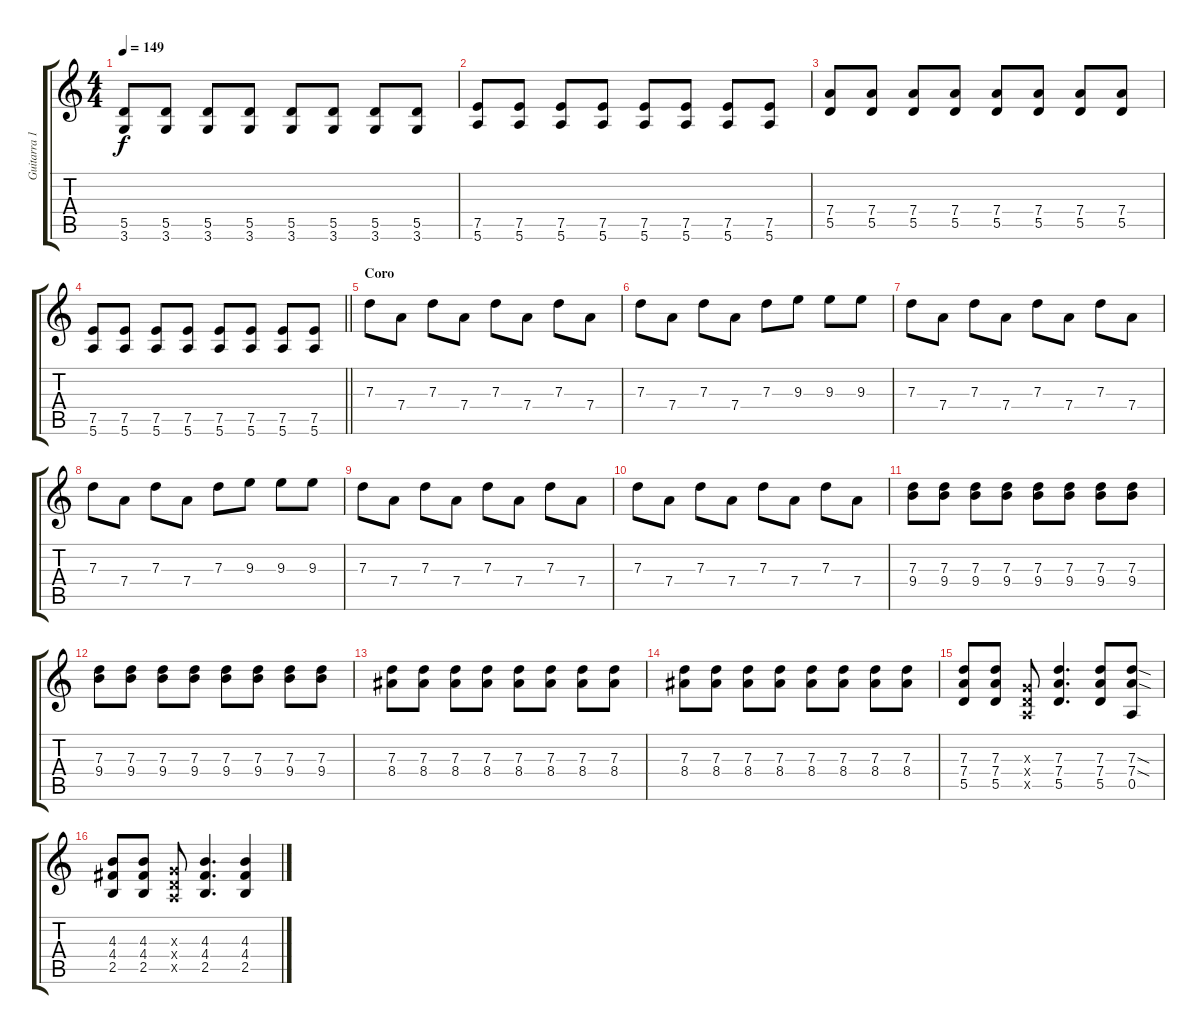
\track ("Guitarra 1 RSE" "Guitarra 1") {instrument overdrivenguitar}
\staff {score tabs}
\tuning (E4 B3 G3 D3 A2 E2) {hide}
\ts (4 4)
\tempo 149
\clef g2
\ks c
(5.5 3.6).8{dy f} (5.5 3.6).8 (5.5 3.6).8 (5.5 3.6).8 (5.5 3.6).8 (5.5 3.6).8 (5.5 3.6).8 (5.5 3.6).8 |
(7.5 5.6).8 (7.5 5.6).8 (7.5 5.6).8 (7.5 5.6).8 (7.5 5.6).8 (7.5 5.6).8 (7.5 5.6).8 (7.5 5.6).8 |
(7.4 5.5).8 (7.4 5.5).8 (7.4 5.5).8 (7.4 5.5).8 (7.4 5.5).8 (7.4 5.5).8 (7.4 5.5).8 (7.4 5.5).8 |
\barLineRight lightlight
(7.5 5.6).8 (7.5 5.6).8 (7.5 5.6).8 (7.5 5.6).8 (7.5 5.6).8 (7.5 5.6).8 (7.5 5.6).8 (7.5 5.6).8 |
\section ("" "Coro")
7.3.8{volume 9 balance 2} 7.4.8 7.3.8 7.4.8 7.3.8 7.4.8 7.3.8 7.4.8 |
7.3.8 7.4.8 7.3.8 7.4.8 7.3.8 9.3.8 9.3.8 9.3.8 |
7.3.8 7.4.8 7.3.8 7.4.8 7.3.8 7.4.8 7.3.8 7.4.8 |
7.3.8 7.4.8 7.3.8 7.4.8 7.3.8 9.3.8 9.3.8 9.3.8 |
7.3.8 7.4.8 7.3.8 7.4.8 7.3.8 7.4.8 7.3.8 7.4.8 |
7.3.8 7.4.8 7.3.8 7.4.8 7.3.8 7.4.8 7.3.8 7.4.8 |
(7.3 9.4).8 (7.3 9.4).8 (7.3 9.4).8 (7.3 9.4).8 (7.3 9.4).8 (7.3 9.4).8 (7.3 9.4).8 (7.3 9.4).8 |
(7.3 9.4).8 (7.3 9.4).8 (7.3 9.4).8 (7.3 9.4).8 (7.3 9.4).8 (7.3 9.4).8 (7.3 9.4).8 (7.3 9.4).8 |
(7.3 8.4).8 (7.3 8.4).8 (7.3 8.4).8 (7.3 8.4).8 (7.3 8.4).8 (7.3 8.4).8 (7.3 8.4).8 (7.3 8.4).8 |
(7.3 8.4).8 (7.3 8.4).8 (7.3 8.4).8 (7.3 8.4).8 (7.3 8.4).8 (7.3 8.4).8 (7.3 8.4).8 (7.3 8.4).8 |
(7.3 7.4 5.5).8 (7.3 7.4 5.5).8 (0.3{x} 0.4{x} 0.5{x}).8 (7.3 7.4 5.5).4{d} (7.3 7.4 5.5).8 (7.3{sod} 7.4{sod} 0.5).8 |
(4.3 4.4 2.5).8 (4.3 4.4 2.5).8 (0.3{x} 0.4{x} 0.5{x}).8 (4.3 4.4 2.5).4{d} (4.3 4.4 2.5).4
